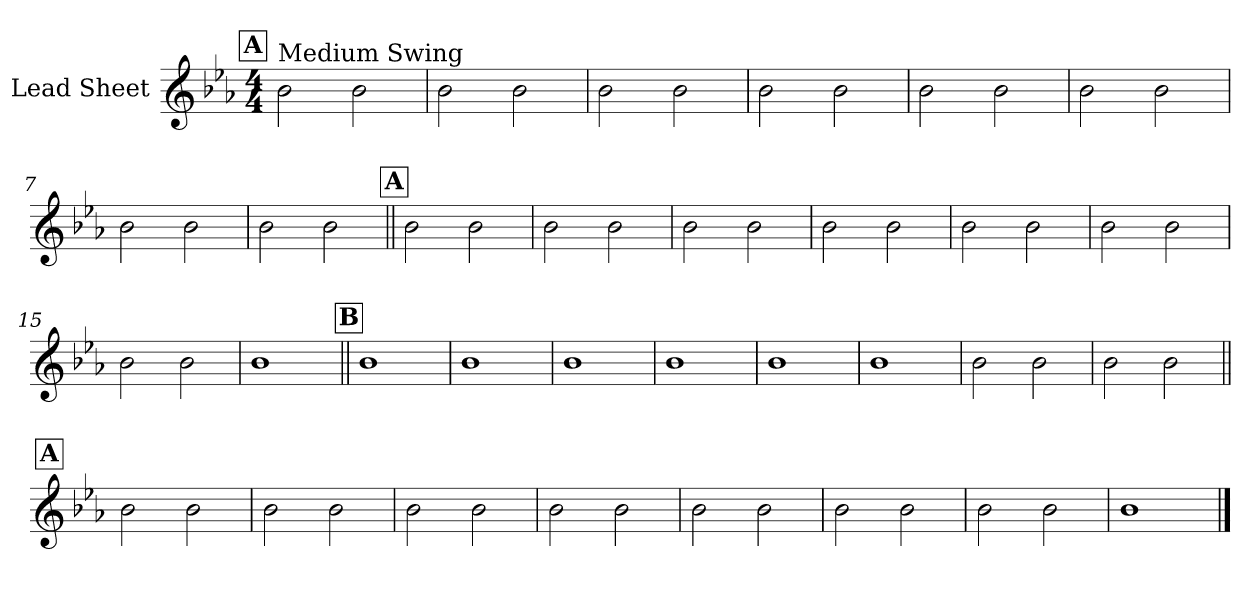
**kern
*part1
*staff1
*I"Lead Sheet
*clefG2
*k[b-e-a-]
*E-:
*M4/4
!!LO:REH:place=s1:a:fs=14:t=A
=1
!LO:TX:a:t=Medium Swing
2b-\
2b-\
=2
2b-\
2b-\
=3
2b-\
2b-\
=4
2b-\
2b-\
!!LO:LB:g=z
=5
2b-\
2b-\
=6
2b-\
2b-\
=7
2b-\
2b-\
=8
2b-\
2b-\
!!LO:LB:g=z
!!LO:REH:place=s1:a:fs=14:t=A
=9||
2b-\
2b-\
=10
2b-\
2b-\
=11
2b-\
2b-\
=12
2b-\
2b-\
!!LO:LB:g=z
=13
2b-\
2b-\
=14
2b-\
2b-\
=15
2b-\
2b-\
=16
1b-
!!LO:LB:g=z
!!LO:REH:place=s1:a:fs=14:t=B
=17||
1b-
=18
1b-
=19
1b-
=20
1b-
!!LO:LB:g=z
=21
1b-
=22
1b-
=23
2b-\
2b-\
=24
2b-\
2b-\
!!LO:LB:g=z
!!LO:REH:place=s1:a:fs=14:t=A
=25||
2b-\
2b-\
=26
2b-\
2b-\
=27
2b-\
2b-\
=28
2b-\
2b-\
!!LO:LB:g=z
=29
2b-\
2b-\
=30
2b-\
2b-\
=31
2b-\
2b-\
=32
1b-
==
*-
